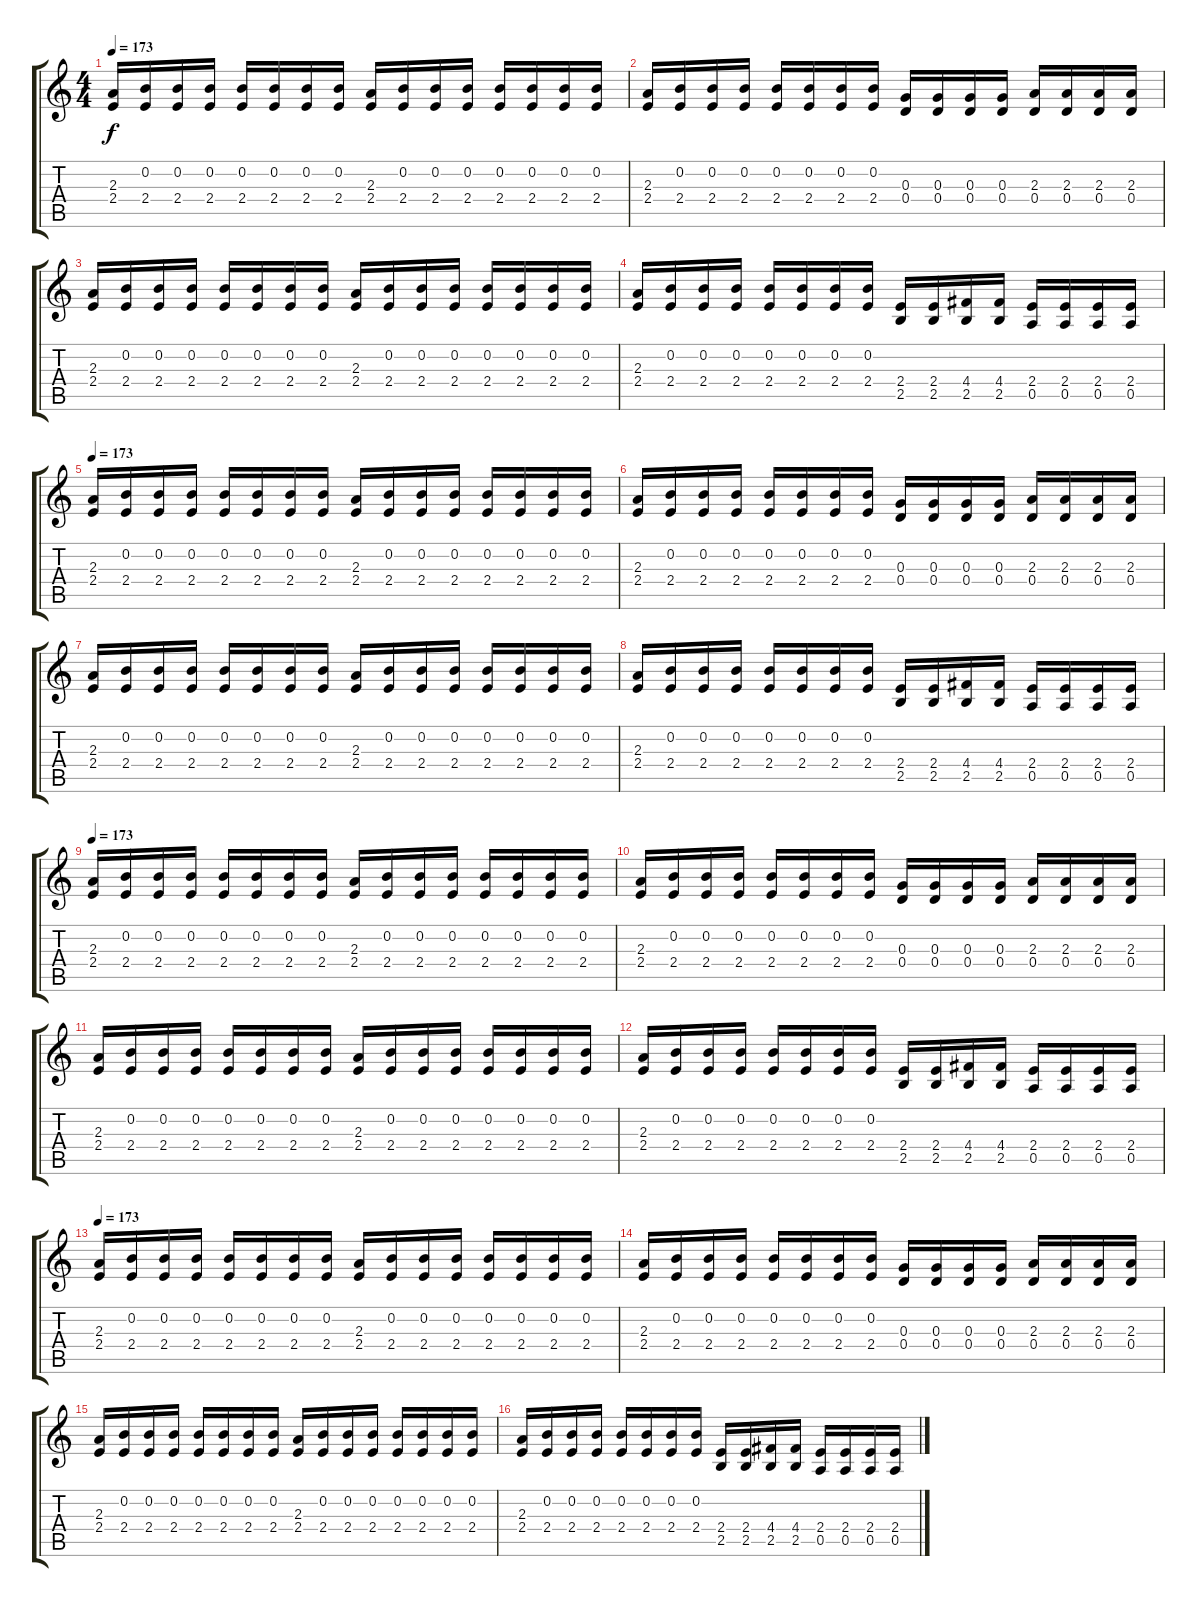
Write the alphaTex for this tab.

\track "" {instrument distortionguitar}
\staff {score tabs}
\tuning (E4 B3 G3 D3 A2 E2) {hide}
\ts (4 4)
\tempo 173
\clef g2
\ks c
(2.3 2.4).16{dy f instrument distortionguitar} (0.2 2.4).16 (0.2 2.4).16 (0.2 2.4).16 (0.2 2.4).16 (0.2 2.4).16 (0.2 2.4).16 (0.2 2.4).16 (2.3 2.4).16 (0.2 2.4).16 (0.2 2.4).16 (0.2 2.4).16 (0.2 2.4).16 (0.2 2.4).16 (0.2 2.4).16 (0.2 2.4).16 |
(2.3 2.4).16 (0.2 2.4).16 (0.2 2.4).16 (0.2 2.4).16 (0.2 2.4).16 (0.2 2.4).16 (0.2 2.4).16 (0.2 2.4).16 (0.3 0.4).16 (0.3 0.4).16 (0.3 0.4).16 (0.3 0.4).16 (2.3 0.4).16 (2.3 0.4).16 (2.3 0.4).16 (2.3 0.4).16 |
(2.3 2.4).16 (0.2 2.4).16 (0.2 2.4).16 (0.2 2.4).16 (0.2 2.4).16 (0.2 2.4).16 (0.2 2.4).16 (0.2 2.4).16 (2.3 2.4).16 (0.2 2.4).16 (0.2 2.4).16 (0.2 2.4).16 (0.2 2.4).16 (0.2 2.4).16 (0.2 2.4).16 (0.2 2.4).16 |
(2.3 2.4).16 (0.2 2.4).16 (0.2 2.4).16 (0.2 2.4).16 (0.2 2.4).16 (0.2 2.4).16 (0.2 2.4).16 (0.2 2.4).16 (2.4 2.5).16 (2.4 2.5).16 (4.4 2.5).16 (4.4 2.5).16 (2.4 0.5).16 (2.4 0.5).16 (2.4 0.5).16 (2.4 0.5).16 |
\tempo 173
(2.3 2.4).16 (0.2 2.4).16 (0.2 2.4).16 (0.2 2.4).16 (0.2 2.4).16 (0.2 2.4).16 (0.2 2.4).16 (0.2 2.4).16 (2.3 2.4).16 (0.2 2.4).16 (0.2 2.4).16 (0.2 2.4).16 (0.2 2.4).16 (0.2 2.4).16 (0.2 2.4).16 (0.2 2.4).16 |
(2.3 2.4).16 (0.2 2.4).16 (0.2 2.4).16 (0.2 2.4).16 (0.2 2.4).16 (0.2 2.4).16 (0.2 2.4).16 (0.2 2.4).16 (0.3 0.4).16 (0.3 0.4).16 (0.3 0.4).16 (0.3 0.4).16 (2.3 0.4).16 (2.3 0.4).16 (2.3 0.4).16 (2.3 0.4).16 |
(2.3 2.4).16 (0.2 2.4).16 (0.2 2.4).16 (0.2 2.4).16 (0.2 2.4).16 (0.2 2.4).16 (0.2 2.4).16 (0.2 2.4).16 (2.3 2.4).16 (0.2 2.4).16 (0.2 2.4).16 (0.2 2.4).16 (0.2 2.4).16 (0.2 2.4).16 (0.2 2.4).16 (0.2 2.4).16 |
(2.3 2.4).16 (0.2 2.4).16 (0.2 2.4).16 (0.2 2.4).16 (0.2 2.4).16 (0.2 2.4).16 (0.2 2.4).16 (0.2 2.4).16 (2.4 2.5).16 (2.4 2.5).16 (4.4 2.5).16 (4.4 2.5).16 (2.4 0.5).16 (2.4 0.5).16 (2.4 0.5).16 (2.4 0.5).16 |
\tempo 173
(2.3 2.4).16 (0.2 2.4).16 (0.2 2.4).16 (0.2 2.4).16 (0.2 2.4).16 (0.2 2.4).16 (0.2 2.4).16 (0.2 2.4).16 (2.3 2.4).16 (0.2 2.4).16 (0.2 2.4).16 (0.2 2.4).16 (0.2 2.4).16 (0.2 2.4).16 (0.2 2.4).16 (0.2 2.4).16 |
(2.3 2.4).16 (0.2 2.4).16 (0.2 2.4).16 (0.2 2.4).16 (0.2 2.4).16 (0.2 2.4).16 (0.2 2.4).16 (0.2 2.4).16 (0.3 0.4).16 (0.3 0.4).16 (0.3 0.4).16 (0.3 0.4).16 (2.3 0.4).16 (2.3 0.4).16 (2.3 0.4).16 (2.3 0.4).16 |
(2.3 2.4).16 (0.2 2.4).16 (0.2 2.4).16 (0.2 2.4).16 (0.2 2.4).16 (0.2 2.4).16 (0.2 2.4).16 (0.2 2.4).16 (2.3 2.4).16 (0.2 2.4).16 (0.2 2.4).16 (0.2 2.4).16 (0.2 2.4).16 (0.2 2.4).16 (0.2 2.4).16 (0.2 2.4).16 |
(2.3 2.4).16 (0.2 2.4).16 (0.2 2.4).16 (0.2 2.4).16 (0.2 2.4).16 (0.2 2.4).16 (0.2 2.4).16 (0.2 2.4).16 (2.4 2.5).16 (2.4 2.5).16 (4.4 2.5).16 (4.4 2.5).16 (2.4 0.5).16 (2.4 0.5).16 (2.4 0.5).16 (2.4 0.5).16 |
\tempo 173
(2.3 2.4).16 (0.2 2.4).16 (0.2 2.4).16 (0.2 2.4).16 (0.2 2.4).16 (0.2 2.4).16 (0.2 2.4).16 (0.2 2.4).16 (2.3 2.4).16 (0.2 2.4).16 (0.2 2.4).16 (0.2 2.4).16 (0.2 2.4).16 (0.2 2.4).16 (0.2 2.4).16 (0.2 2.4).16 |
(2.3 2.4).16 (0.2 2.4).16 (0.2 2.4).16 (0.2 2.4).16 (0.2 2.4).16 (0.2 2.4).16 (0.2 2.4).16 (0.2 2.4).16 (0.3 0.4).16 (0.3 0.4).16 (0.3 0.4).16 (0.3 0.4).16 (2.3 0.4).16 (2.3 0.4).16 (2.3 0.4).16 (2.3 0.4).16 |
(2.3 2.4).16 (0.2 2.4).16 (0.2 2.4).16 (0.2 2.4).16 (0.2 2.4).16 (0.2 2.4).16 (0.2 2.4).16 (0.2 2.4).16 (2.3 2.4).16 (0.2 2.4).16 (0.2 2.4).16 (0.2 2.4).16 (0.2 2.4).16 (0.2 2.4).16 (0.2 2.4).16 (0.2 2.4).16 |
(2.3 2.4).16 (0.2 2.4).16 (0.2 2.4).16 (0.2 2.4).16 (0.2 2.4).16 (0.2 2.4).16 (0.2 2.4).16 (0.2 2.4).16 (2.4 2.5).16 (2.4 2.5).16 (4.4 2.5).16 (4.4 2.5).16 (2.4 0.5).16 (2.4 0.5).16 (2.4 0.5).16 (2.4 0.5).16
